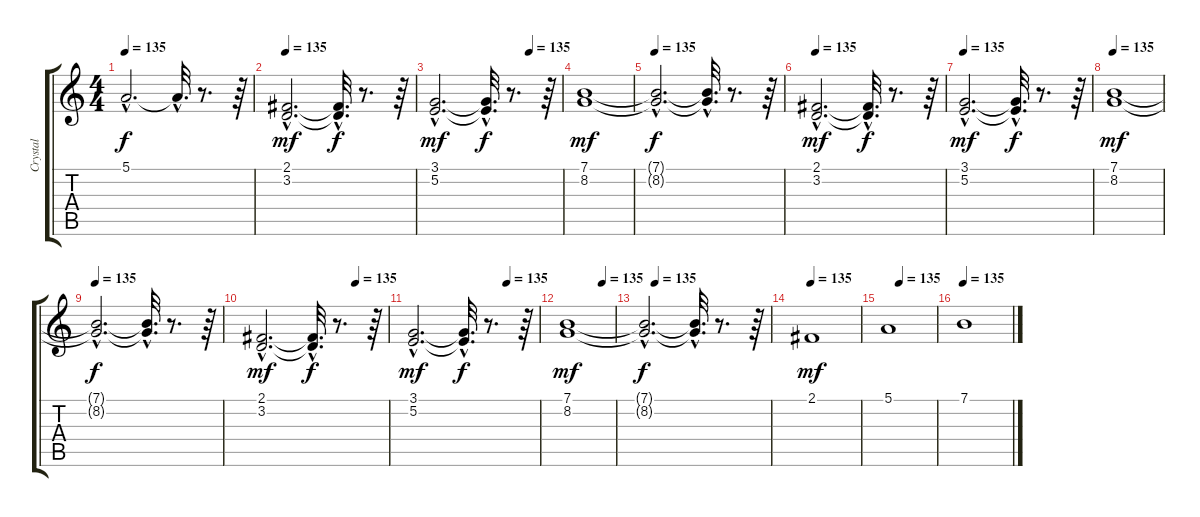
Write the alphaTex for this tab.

\track ("Crystal" "Crystal") {instrument fx3crystal}
\staff {score tabs}
\tuning (E4 B3 G3 D3 A2 E2) {hide}
\ts (4 4)
\tempo 135
\clef g2
\ks c
5.1{hac t}.2{d dy f} 5.1{hac t}.32{d} r.8{d} r.64 |
\tempo 135
(2.1{hac} 3.2{hac}).2{d dy mf} (2.1{hac t} 3.2{hac t}).32{d dy f} r.8{d} r.64 |
\tempo (135 0.75)
(3.1{hac} 5.2{hac}).2{d dy mf} (3.1{hac t} 5.2{hac t}).32{d dy f} r.8{d} r.64 |
(7.1 8.2).1{dy mf} |
\tempo 135
(7.1{hac t} 8.2{hac t}).2{d dy f} (7.1{hac t} 8.2{hac t}).32{d} r.8{d} r.64 |
\tempo 135
(2.1{hac} 3.2{hac}).2{d dy mf} (2.1{hac t} 3.2{hac t}).32{d dy f} r.8{d} r.64 |
\tempo 135
(3.1{hac} 5.2{hac}).2{d dy mf} (3.1{hac t} 5.2{hac t}).32{d dy f} r.8{d} r.64 |
\tempo 135
(7.1 8.2).1{dy mf} |
\tempo 135
(7.1{hac t} 8.2{hac t}).2{d dy f} (7.1{hac t} 8.2{hac t}).32{d} r.8{d} r.64 |
\tempo (135 0.75)
(2.1{hac} 3.2{hac}).2{d dy mf} (2.1{hac t} 3.2{hac t}).32{d dy f} r.8{d} r.64 |
\tempo (135 0.75)
(3.1{hac} 5.2{hac}).2{d dy mf} (3.1{hac t} 5.2{hac t}).32{d dy f} r.8{d} r.64 |
\tempo (135 0.75)
(7.1 8.2).1{dy mf} |
\tempo (135 0.09375)
(7.1{hac t} 8.2{hac t}).2{d dy f} (7.1{hac t} 8.2{hac t}).32{d} r.8{d} r.64 |
\tempo 135
2.1.1{dy mf} |
\tempo (135 0.25)
5.1.1 |
\tempo 135
7.1.1
